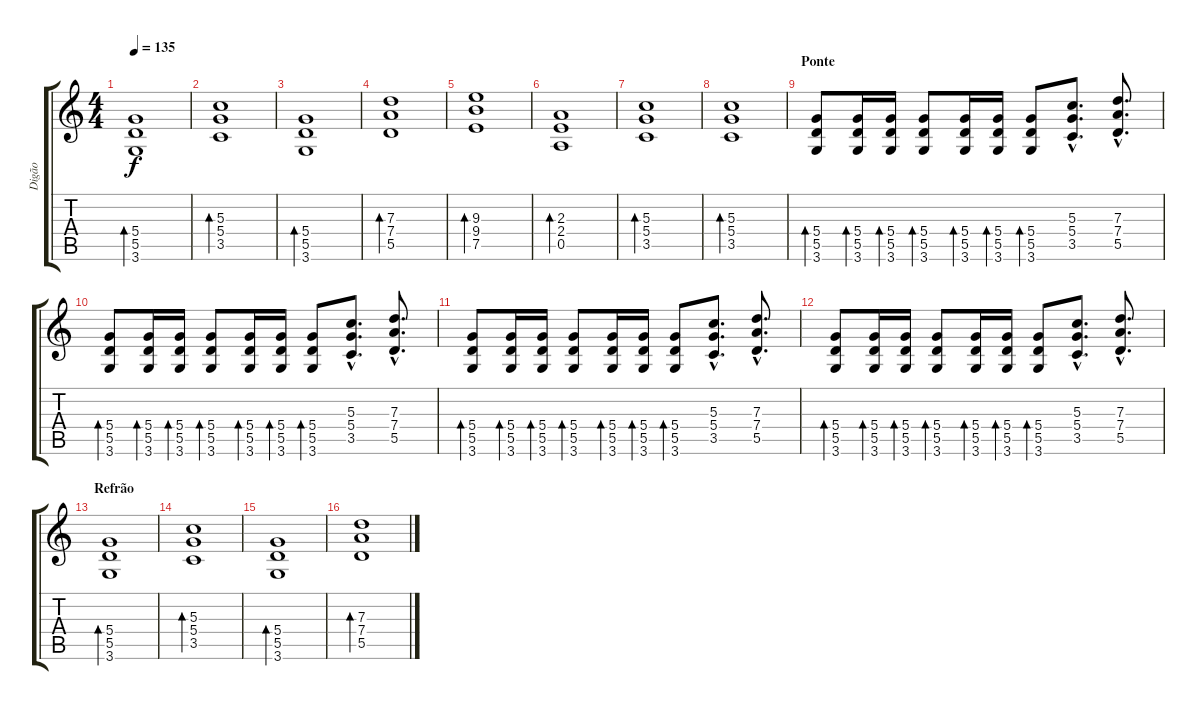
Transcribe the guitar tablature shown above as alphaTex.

\track ("Digão" "Digão") {instrument overdrivenguitar}
\staff {score tabs}
\tuning (E4 B3 G3 D3 A2 E2) {hide}
\ts (4 4)
\tempo 135
\clef g2
\ks c
(5.4 5.5 3.6).1{bd 120 dy f} |
(5.3 5.4 3.5).1{bd 120} |
(5.4 5.5 3.6).1{bd 120} |
(7.3 7.4 5.5).1{bd 120} |
(9.3 9.4 7.5).1{bd 120} |
(2.3 2.4 0.5).1{bd 120} |
(5.3 5.4 3.5).1{bd 120} |
(5.3 5.4 3.5).1{bd 120} |
\section ("" "Ponte")
(5.4 5.5 3.6).8{bd 60} (5.4 5.5 3.6).16{bd 60} (5.4 5.5 3.6).16{bd 60} (5.4 5.5 3.6).8{bd 60} (5.4 5.5 3.6).16{bd 60} (5.4 5.5 3.6).16{bd 60} (5.4 5.5 3.6).8{bd 60} (5.3{hac} 5.4{hac} 3.5{hac}).8{d} (7.3{hac} 7.4{hac} 5.5{hac}).8{d} |
(5.4 5.5 3.6).8{bd 60} (5.4 5.5 3.6).16{bd 60} (5.4 5.5 3.6).16{bd 60} (5.4 5.5 3.6).8{bd 60} (5.4 5.5 3.6).16{bd 60} (5.4 5.5 3.6).16{bd 60} (5.4 5.5 3.6).8{bd 60} (5.3{hac} 5.4{hac} 3.5{hac}).8{d} (7.3{hac} 7.4{hac} 5.5{hac}).8{d} |
(5.4 5.5 3.6).8{bd 60} (5.4 5.5 3.6).16{bd 60} (5.4 5.5 3.6).16{bd 60} (5.4 5.5 3.6).8{bd 60} (5.4 5.5 3.6).16{bd 60} (5.4 5.5 3.6).16{bd 60} (5.4 5.5 3.6).8{bd 60} (5.3{hac} 5.4{hac} 3.5{hac}).8{d} (7.3{hac} 7.4{hac} 5.5{hac}).8{d} |
(5.4 5.5 3.6).8{bd 60} (5.4 5.5 3.6).16{bd 60} (5.4 5.5 3.6).16{bd 60} (5.4 5.5 3.6).8{bd 60} (5.4 5.5 3.6).16{bd 60} (5.4 5.5 3.6).16{bd 60} (5.4 5.5 3.6).8{bd 60} (5.3{hac} 5.4{hac} 3.5{hac}).8{d} (7.3{hac} 7.4{hac} 5.5{hac}).8{d} |
\section ("" "Refrão")
(5.4 5.5 3.6).1{bd 120} |
(5.3 5.4 3.5).1{bd 120} |
(5.4 5.5 3.6).1{bd 120} |
(7.3 7.4 5.5).1{bd 120}
